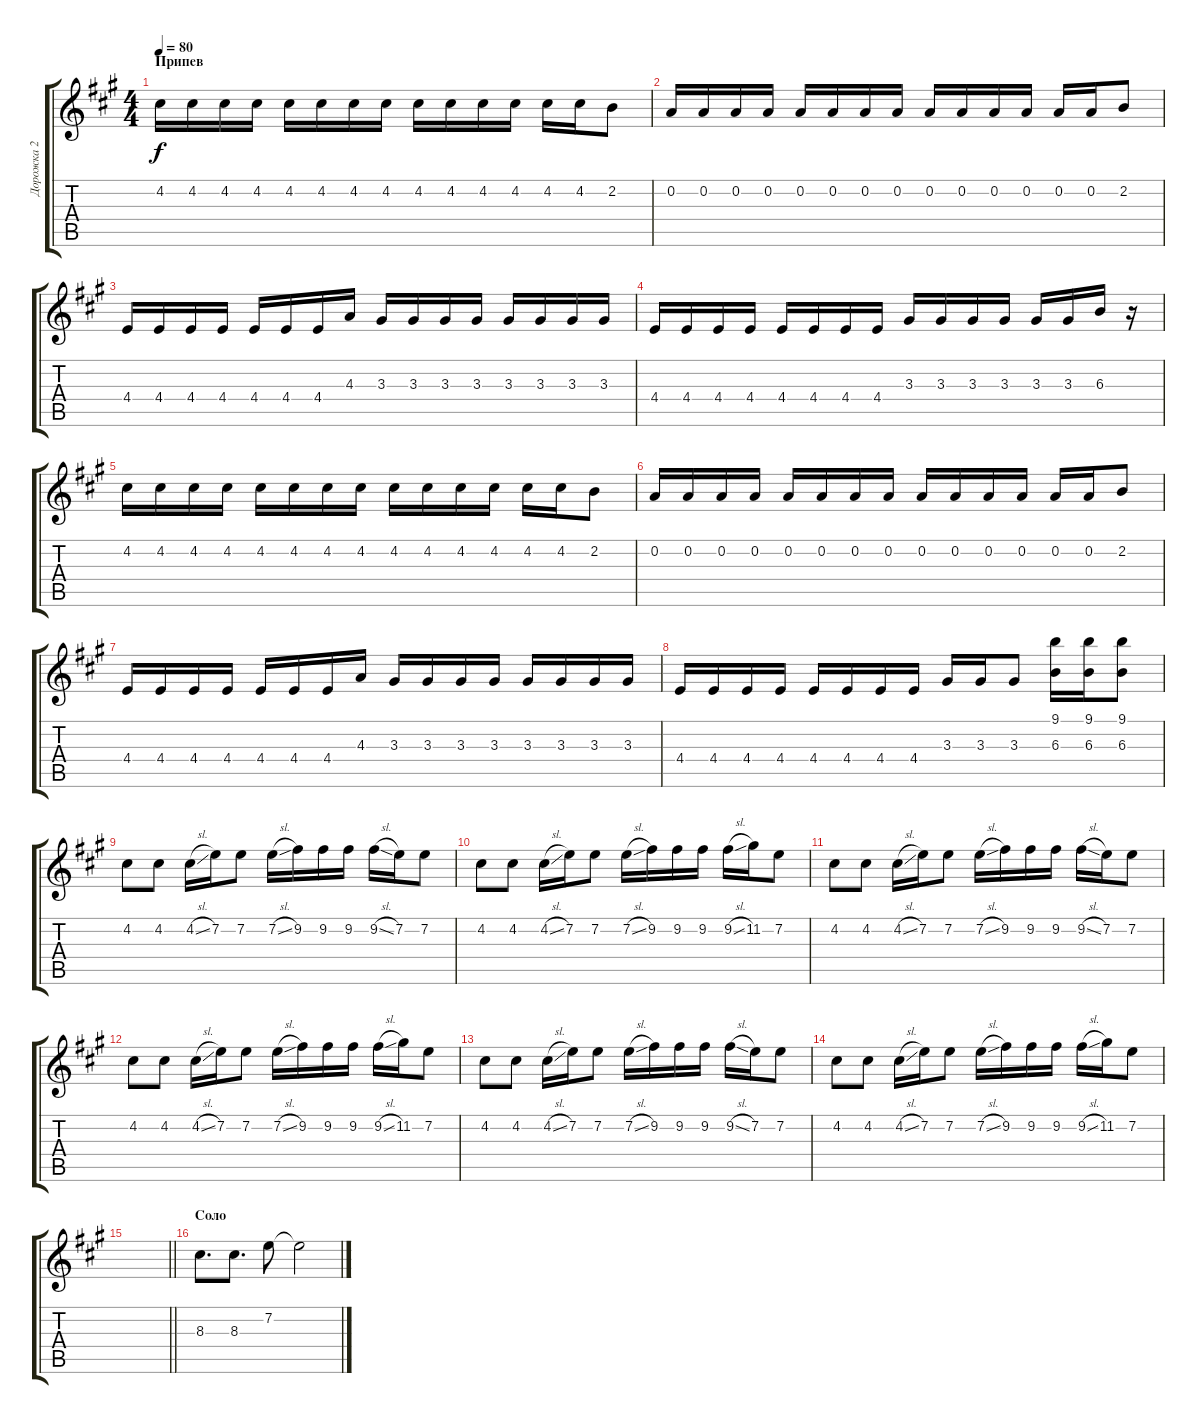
\track ("Дорожка 2" "Дорожка 2") {instrument overdrivenguitar}
\staff {score tabs}
\tuning (D4 A3 F3 C3 G2 C2) {hide}
\ts (4 4)
\section ("" "Припев")
\tempo 80
\clef g2
\ks a
4.2.16{dy f} 4.2.16 4.2.16 4.2.16 4.2.16 4.2.16 4.2.16 4.2.16 4.2.16 4.2.16 4.2.16 4.2.16 4.2.16 4.2.16 2.2.8 |
0.2.16 0.2.16 0.2.16 0.2.16 0.2.16 0.2.16 0.2.16 0.2.16 0.2.16 0.2.16 0.2.16 0.2.16 0.2.16 0.2.16 2.2.8 |
4.4.16 4.4.16 4.4.16 4.4.16 4.4.16 4.4.16 4.4.16 4.3.16 3.3.16 3.3.16 3.3.16 3.3.16 3.3.16 3.3.16 3.3.16 3.3.16 |
4.4.16 4.4.16 4.4.16 4.4.16 4.4.16 4.4.16 4.4.16 4.4.16 3.3.16 3.3.16 3.3.16 3.3.16 3.3.16 3.3.16 6.3.16 r.16 |
4.2.16 4.2.16 4.2.16 4.2.16 4.2.16 4.2.16 4.2.16 4.2.16 4.2.16 4.2.16 4.2.16 4.2.16 4.2.16 4.2.16 2.2.8 |
0.2.16 0.2.16 0.2.16 0.2.16 0.2.16 0.2.16 0.2.16 0.2.16 0.2.16 0.2.16 0.2.16 0.2.16 0.2.16 0.2.16 2.2.8 |
4.4.16 4.4.16 4.4.16 4.4.16 4.4.16 4.4.16 4.4.16 4.3.16 3.3.16 3.3.16 3.3.16 3.3.16 3.3.16 3.3.16 3.3.16 3.3.16 |
4.4.16 4.4.16 4.4.16 4.4.16 4.4.16 4.4.16 4.4.16 4.4.16 3.3.16 3.3.16 3.3.8 (9.1 6.3).16 (9.1 6.3).16 (9.1 6.3).8 |
4.2.8 4.2.8 4.2{sl}.16 7.2.16 7.2.8 7.2{sl}.16 9.2.16 9.2.16 9.2.16 9.2{sl}.16 7.2.16 7.2.8 |
4.2.8 4.2.8 4.2{sl}.16 7.2.16 7.2.8 7.2{sl}.16 9.2.16 9.2.16 9.2.16 9.2{sl}.16 11.2.16 7.2.8 |
4.2.8 4.2.8 4.2{sl}.16 7.2.16 7.2.8 7.2{sl}.16 9.2.16 9.2.16 9.2.16 9.2{sl}.16 7.2.16 7.2.8 |
4.2.8 4.2.8 4.2{sl}.16 7.2.16 7.2.8 7.2{sl}.16 9.2.16 9.2.16 9.2.16 9.2{sl}.16 11.2.16 7.2.8 |
4.2.8 4.2.8 4.2{sl}.16 7.2.16 7.2.8 7.2{sl}.16 9.2.16 9.2.16 9.2.16 9.2{sl}.16 7.2.16 7.2.8 |
4.2.8 4.2.8 4.2{sl}.16 7.2.16 7.2.8 7.2{sl}.16 9.2.16 9.2.16 9.2.16 9.2{sl}.16 11.2.16 7.2.8 |
\barLineRight lightlight
|
\section ("" "Соло")
8.3.8{d} 8.3.8{d} 7.2.8 7.2{t}.2
